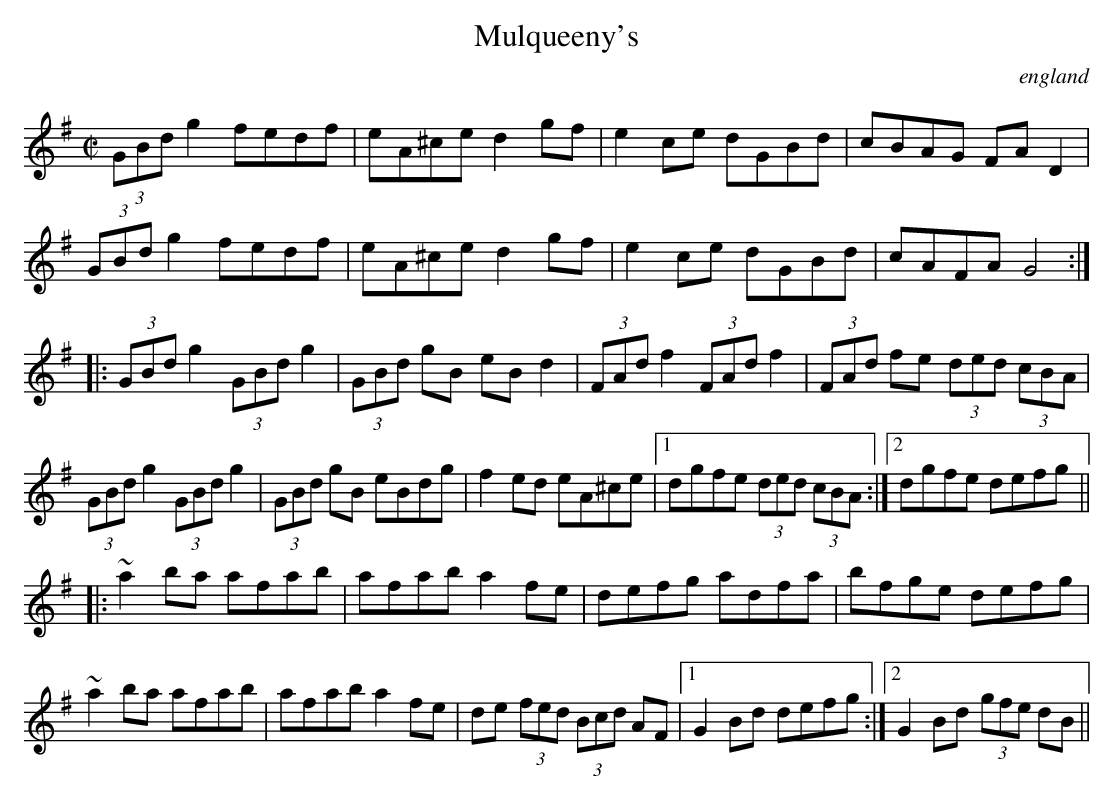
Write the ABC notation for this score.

X:1
T:Mulqueeny's
O:england
M:C|
K:G
(3GBd g2 fedf|eA^ce d2gf|e2ce dGBd|cBAG FAD2|
(3GBd g2 fedf|eA^ce d2gf|e2ce dGBd|cAFA G4:|
|:(3GBd g2 (3GBd g2|(3GBd gB eBd2|(3FAd f2 (3FAd f2|(3FAd fe (3ded (3cBA|
(3GBd g2 (3GBd g2|(3GBd gB eBdg|f2ed eA^ce|1 dgfe (3ded (3cBA:|2 dgfe defg||
|:~a2ba afab|afab a2fe|defg adfa|bfge defg|
~a2ba afab|afab a2fe|de (3fed (3Bcd AF|1 G2Bd defg:|2 G2Bd (3gfe dB||
